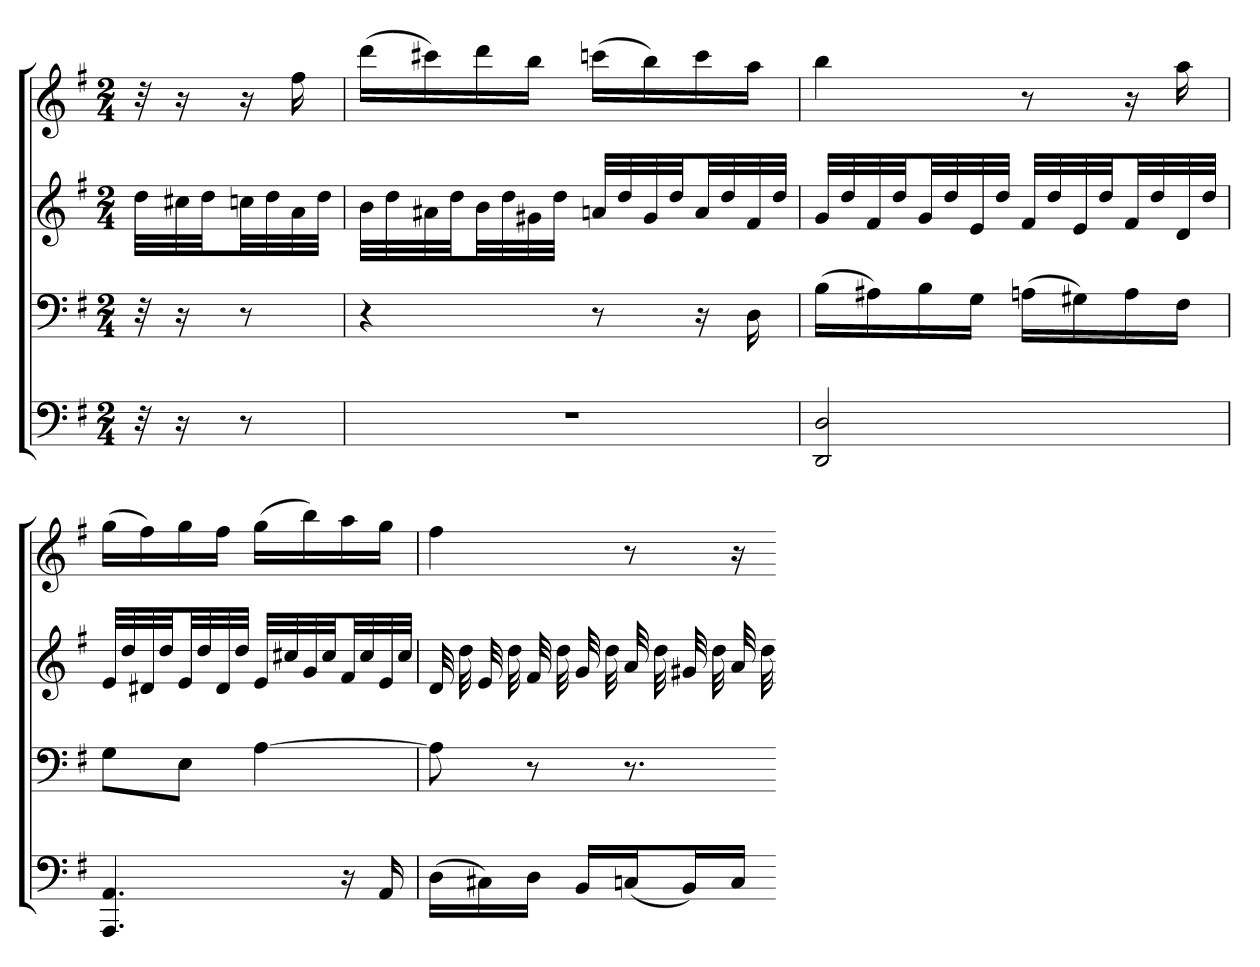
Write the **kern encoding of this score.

**kern	**kern	**kern	**kern
*part4	*part3	*part2	*part1
*staff4	*staff3	*staff2	*staff1
*clefF4	*clefF4	*clefG2	*clefG2
*k[f#]	*k[f#]	*k[f#]	*k[f#]
*G:	*G:	*G:	*G:
*M2/4	*M2/4	*M2/4	*M2/4
=	=	=	=
32r	32r	32ddLLL	32r
16r	16r	32cc#X	16r
.	.	32ddJJ	.
8r	8r	32ccnLL	16r
.	.	32dd	.
.	.	32a	16ff#
.	.	32ddJJJ	.
=	=	=	=
2r	4r	32bLLL	(16dddLL
.	.	32dd	.
.	.	32a#X	16ccc#X)
.	.	32ddJJ	.
.	.	32bLL	16ddd
.	.	32dd	.
.	.	32g#X	16bbJJ
.	.	32ddJJJ	.
.	8r	32anLLL	(16cccnLL
.	.	32dd	.
.	.	32g#	16bb)
.	.	32ddJJ	.
.	16r	32aLL	16ccc
.	.	32dd	.
.	16D	32f#	16aaJJ
.	.	32ddJJJ	.
=	=	=	=
2DD 2D	(16BLL	32gLLL	4bb
.	.	32dd	.
.	16A#X)	32f#	.
.	.	32ddJJ	.
.	16B	32gLL	.
.	.	32dd	.
.	16GJJ	32e	.
.	.	32ddJJJ	.
.	(16AnLL	32f#LLL	8r
.	.	32dd	.
.	16G#X)	32e	.
.	.	32ddJJ	.
.	16A	32f#LL	16r
.	.	32dd	.
.	16F#JJ	32d	16aa
.	.	32ddJJJ	.
=	=	=	=
4.AAA 4.AA	8GL	32eLLL	(16ggLL
.	.	32dd	.
.	.	32d#X	16ff#)
.	.	32ddJJ	.
.	8EJ	32eLL	16gg
.	.	32dd	.
.	.	32d#	16ff#JJ
.	.	32ddJJJ	.
.	[4A	32eLLL	(16ggLL
.	.	32cc#X	.
.	.	32g	16bb)
.	.	32cc#JJ	.
16r	.	32f#LL	16aa
.	.	32cc#	.
16AA	.	32e	16ggJJ
.	.	32cc#JJJ	.
=	=	=	=
(16D\LL	8A]	32d	4ff#
.	.	32dd	.
16C#X\)	.	32e	.
.	.	32dd	.
16D\JJ	8r	32f#	.
.	.	32dd	.
16BB/LL	.	32g	.
.	.	32dd	.
(16Cn/J	8.r	32a	8r
.	.	32dd	.
16BB/L)	.	32g#X	.
.	.	32dd	.
16C/JJ	.	32a	16r
.	.	32dd	.
=-	=-	=-	=-
*-	*-	*-	*-
